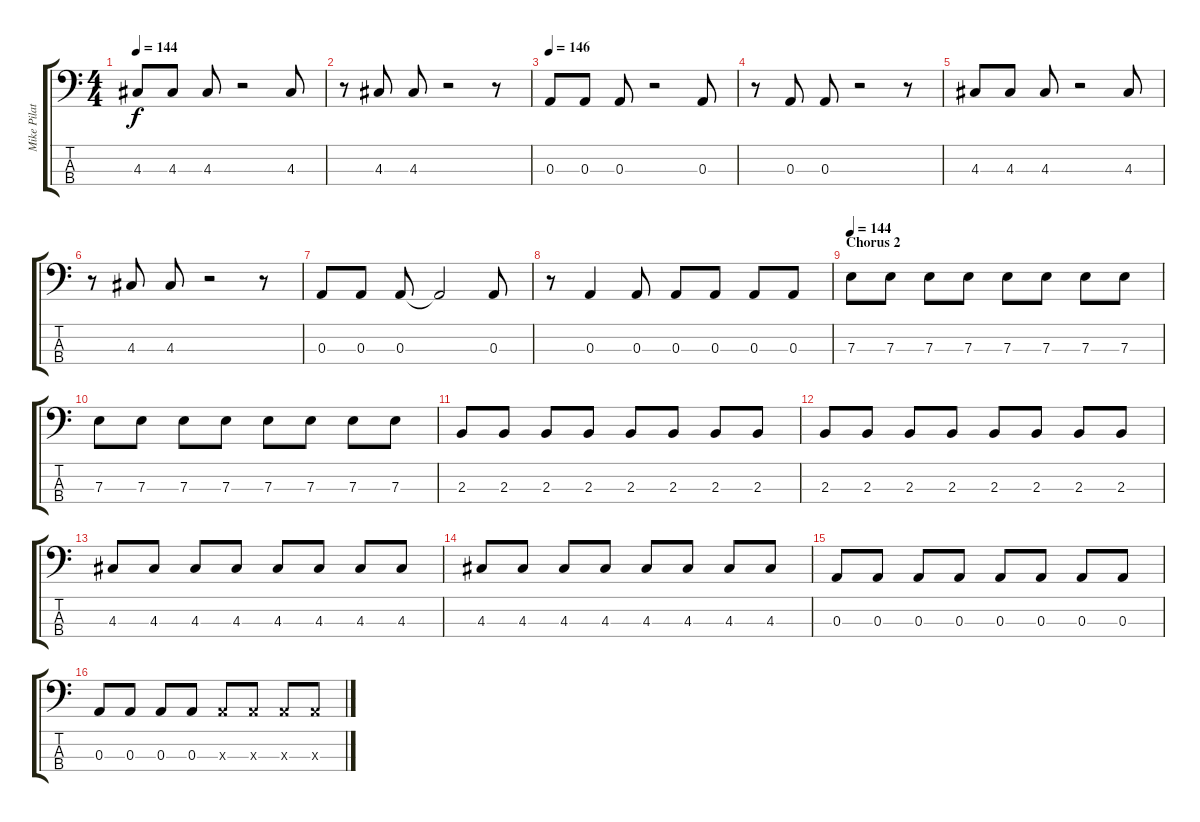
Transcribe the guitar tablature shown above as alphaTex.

\track ("Mike Pilato" "Mike Pilat") {instrument electricbasspick}
\staff {score tabs}
\tuning (G2 D2 A1 E1) {hide}
\ts (4 4)
\tempo 144
\clef f4
\ks c
4.3.8{dy f} 4.3.8 4.3.8 r.2 4.3.8 |
r.8 4.3.8 4.3.8 r.2 r.8 |
\tempo 146
0.3.8 0.3.8 0.3.8 r.2 0.3.8 |
r.8 0.3.8 0.3.8 r.2 r.8 |
4.3.8 4.3.8 4.3.8 r.2 4.3.8 |
r.8 4.3.8 4.3.8 r.2 r.8 |
0.3.8 0.3.8 0.3.8 0.3{t}.2 0.3.8 |
r.8 0.3.4 0.3.8 0.3.8 0.3.8 0.3.8 0.3.8 |
\section ("" "Chorus 2")
\tempo 144
7.3.8{volume 13} 7.3.8 7.3.8 7.3.8 7.3.8 7.3.8 7.3.8 7.3.8 |
7.3.8 7.3.8 7.3.8 7.3.8 7.3.8 7.3.8 7.3.8 7.3.8 |
2.3.8 2.3.8 2.3.8 2.3.8 2.3.8 2.3.8 2.3.8 2.3.8 |
2.3.8 2.3.8 2.3.8 2.3.8 2.3.8 2.3.8 2.3.8 2.3.8 |
4.3.8 4.3.8 4.3.8 4.3.8 4.3.8 4.3.8 4.3.8 4.3.8 |
4.3.8 4.3.8 4.3.8 4.3.8 4.3.8 4.3.8 4.3.8 4.3.8 |
0.3.8 0.3.8 0.3.8 0.3.8 0.3.8 0.3.8 0.3.8 0.3.8 |
0.3.8 0.3.8 0.3.8 0.3.8 0.3{x}.8 0.3{x}.8 0.3{x}.8 0.3{x}.8
